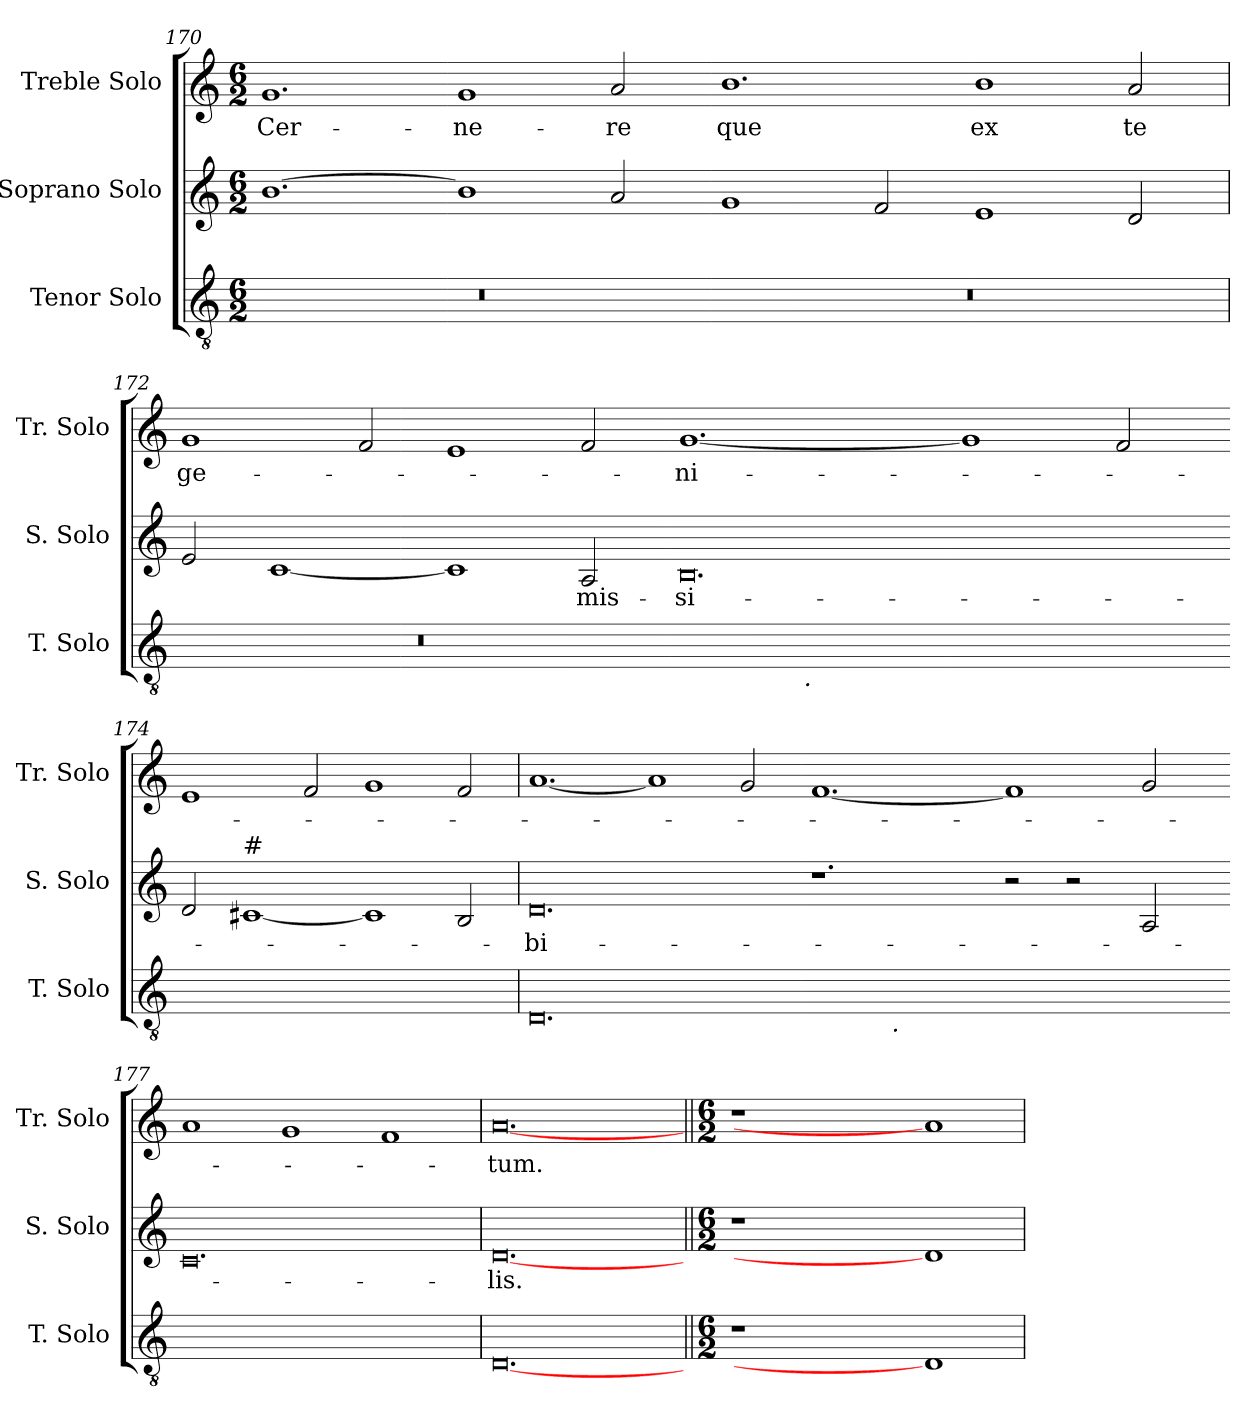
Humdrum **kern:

**kern	**kern	**text	**kern	**text
*part3	*part2	*part2	*part1	*part1
*staff3	*staff2	*staff2	*staff1	*staff1
*I"Tenor Solo	*I"Soprano Solo	*	*I"Treble Solo	*
*I'T. Solo	*I'S. Solo	*	*I'Tr. Solo	*
*clefGv2	*clefG2	*	*clefG2	*
*ITrd7c12	*	*	*	*
*k[]	*k[]	*	*k[]	*
*C:	*C:	*	*C:	*
*M6/2	*M6/2	*	*M6/2	*
=170	=170	=170	=170	=170
!LO:N:vis=1	!	!	!	!
!	!	!	!	!LO:LY:b:color=#000000
0.r	[<1.bi	.	1.gi	Cer-
!	!	!	!	!LO:LY:b:color=#000000
.	1bi]	.	1gi	-ne-
!	!	!	!	!LO:LY:b:color=#000000
.	2ai/	.	2ai/	-re
=171-	=171-	=171-	=171-	=171-
!LO:N:vis=1	!	!	!	!
!	!	!	!	!LO:LY:b:color=#000000
0.r	1gi	.	1.bi	que
.	2fi/	.	.	.
!	!	!	!	!LO:LY:b:color=#000000
.	1ei	.	1bi	ex
!	!	!	!	!LO:LY:b:color=#000000
.	2di/	.	2ai/	te
=172	=172	=172	=172	=172
!LO:N:vis=1	!	!	!	!
!	!	!	!	!LO:LY:b:color=#000000
0.r	2ei/	.	1gi	ge-
.	[<1ci	.	.	.
.	.	.	2fi/	.
.	1ci]	.	1ei	.
!	!	!LO:LY:b:color=#000000	!	!
.	2Ai/	-mis-	2fi/	.
=173-	=173-	=173-	=173-	=173-
!	!	!LO:LY:b:color=#000000	!	!
!	!	!	!	!LO:LY:b:color=#000000
*^	*	*	*	*
[<0.EEiyy	4ryy	0.Bi	-si-	[<1.gi	-ni-
.	8ryy	.	.	.	.
.	16ryy	.	.	.	.
.	512ryy	.	.	.	.
!	!LO:TX:b:i:t=.	!	!	!	!
.	1ryy	.	.	.	.
.	1ryy	.	.	.	.
.	.	.	.	1gi]	.
.	2ryy	.	.	.	.
.	.	.	.	2fi/	.
.	32ryy	.	.	.	.
.	64...ryy	.	.	.	.
*v	*v	*	*	*	*
=174-	=174-	=174-	=174-	=174-
0.EEiyy]	2di/	.	1ei	.
!	!LO:TX:a:t=#	!	!	!
.	[<1c#i	.	.	.
.	.	.	2fi/	.
.	1c#i]	.	1gi	.
.	2Bi/	.	2fi/	.
!!LO:LB:g=z
=175	=175	=175	=175	=175
!	!	!LO:LY:b:color=#000000	!	!
0.DDi	0.di	-bi-	[<1.ai	.
.	.	.	1ai]	.
.	.	.	2gi/	.
=176-	=176-	=176-	=176-	=176-
*^	*	*	*	*
[<0.FFiyy	4ryy	1.r	.	[<1.fi	.
.	8ryy	.	.	.	.
.	32ryy	.	.	.	.
.	512.ryy	.	.	.	.
!	!LO:TX:b:i:t=.	!	!	!	!
.	1ryy	.	.	.	.
.	1ryy	.	.	.	.
.	.	2r	.	1fi]	.
.	.	2r	.	.	.
.	2ryy	.	.	.	.
.	.	2Ai/	.	2gi/	.
.	16ryy	.	.	.	.
.	64ryy	.	.	.	.
.	128ryy	.	.	.	.
.	256ryy	.	.	.	.
.	1024ryy	.	.	.	.
*v	*v	*	*	*	*
=177-	=177-	=177-	=177-	=177-
0.FFiyy]	0.ci	.	1ai	.
.	.	.	1gi	.
.	.	.	1fi	.
=178	=178	=178	=178	=178
!	!	!LO:LY:b:color=#000000	!	!
!	!	!	!	!LO:LY:b:color=#000000
[0.DDi	[0.di	-lis.	[0.ai	-tum.
=179||	=179||	=179||	=179||	=179||
*M6/2	*M6/2	*	*M6/2	*
!LO:N:vis=1	!LO:N:vis=1	!	!LO:N:vis=1	!
0.r	0.r	.	0.r	.
1DDi]	1di]	.	1ai]	.
=	=	=	=	=
*-	*-	*-	*-	*-
